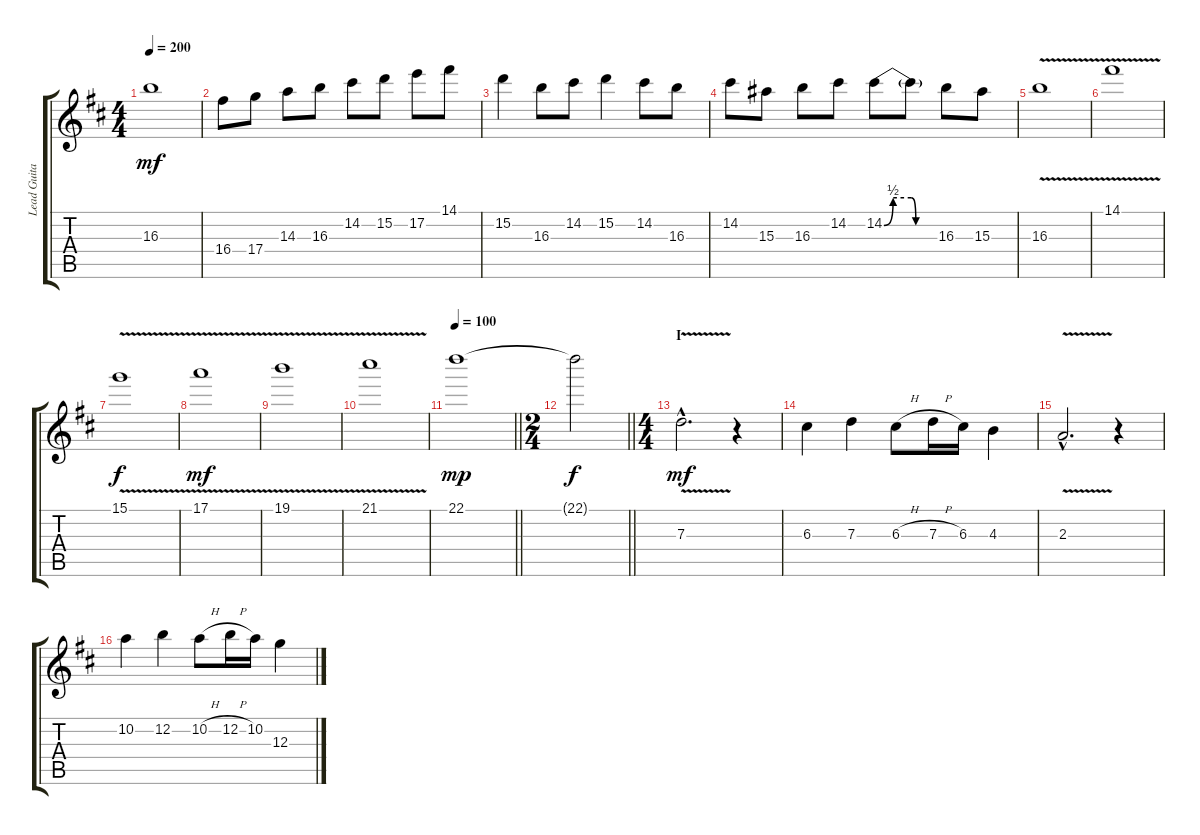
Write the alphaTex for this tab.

\track ("Lead Guitar(Left ch.)" "Lead Guita") {instrument distortionguitar}
\staff {score tabs}
\tuning (E4 B3 G3 D3 A2 E2) {hide}
\ts (4 4)
\tempo 200
\clef g2
\ks d
16.3.1{dy mf} |
16.4.8 17.4.8 14.3.8 16.3.8 14.2.8 15.2.8 17.2.8 14.1.8 |
15.2.4 16.3.8 14.2.8 15.2.4 14.2.8 16.3.8 |
14.2.8 15.3.8 16.3.8 14.2.8 14.2{be (custom 0 0 10 2 30 2 35 0 60 0)}.8 14.2{t}.8 16.3.8 15.3.8 |
16.3{v}.1 |
14.1{v}.1 |
15.1{v}.1{dy f} |
17.1{v}.1{dy mf} |
19.1{v}.1 |
21.1{v}.1 |
\tempo 100
\barLineRight lightlight
22.1.1{dy mp} |
\ts (2 4)
\barLineRight lightlight
22.1{t}.2{dy f} |
\ts (4 4)
\section ("" "I")
7.3{v hac}.2{d dy mf} r.4 |
6.3.4 7.3.4 6.3{h}.8 7.3{h}.16 6.3.16 4.3.4 |
2.3{v hac}.2{d} r.4 |
10.2.4 12.2.4 10.2{h}.8 12.2{h}.16 10.2.16 12.3.4
